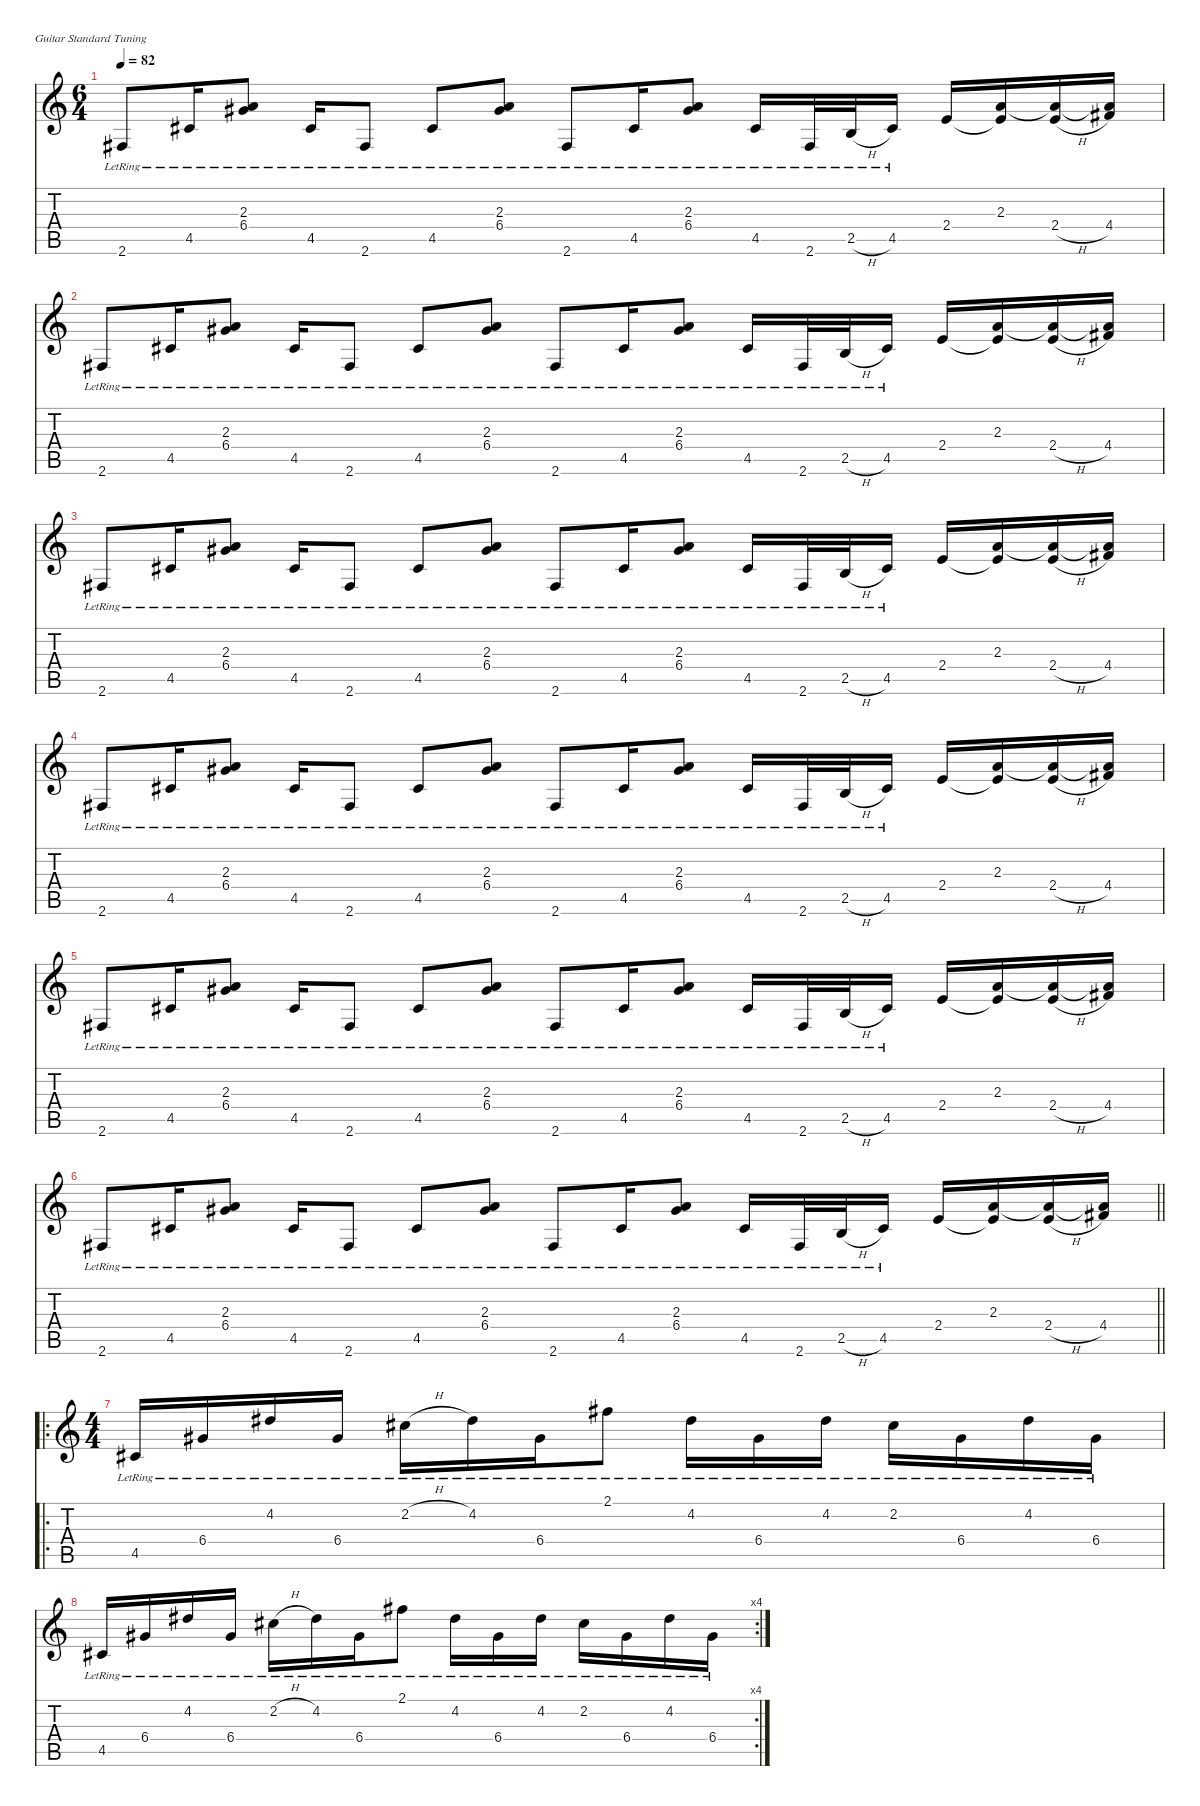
\defaultSystemsLayout 4
\hideDynamics
\bracketExtendMode nobrackets
\singleTrackTrackNamePolicy hidden
\multiTrackTrackNamePolicy hidden
\firstSystemTrackNameMode fullname
\firstSystemTrackNameOrientation horizontal
\otherSystemsTrackNameOrientation horizontal
\track ("Guitar 2" "el.guit.") {instrument electricguitarclean}
\staff {score tabs}
\tuning (E4 B3 G3 D3 A2 E2)
\ts (6 4)
\tempo 82
\clef g2
\ks c
2.6{lr acc #}.8{dy f beam Up} 4.5{lr acc #}.16{beam Up} (2.3{lr} 6.4{lr acc #}).8{beam Up} 4.5{lr acc #}.16{beam Up} 2.6{lr acc #}.8{beam Up} 4.5{lr acc #}.8{beam Up} (2.3{lr} 6.4{lr acc #}).8{beam Up} 2.6{lr acc #}.8{beam Up} 4.5{lr acc #}.16{beam Up} (2.3{lr} 6.4{lr acc #}).8{beam Up} 4.5{lr acc #}.16{beam Up} 2.6{lr acc #}.32{beam Up} 2.5{h lr}.32{beam Up} 4.5{lr acc #}.16{beam Up} 2.4.16{beam Up} (2.3 2.4{t}).16{beam Up} (2.4{h} 2.3{t}).16{beam Up} (2.3{t} 4.4{acc #}).16{beam Up} |
2.6{lr acc #}.8{beam Up} 4.5{lr acc #}.16{beam Up} (2.3{lr} 6.4{lr acc #}).8{beam Up} 4.5{lr acc #}.16{beam Up} 2.6{lr acc #}.8{beam Up} 4.5{lr acc #}.8{beam Up} (2.3{lr} 6.4{lr acc #}).8{beam Up} 2.6{lr acc #}.8{beam Up} 4.5{lr acc #}.16{beam Up} (2.3{lr} 6.4{lr acc #}).8{beam Up} 4.5{lr acc #}.16{beam Up} 2.6{lr acc #}.32{beam Up} 2.5{h lr}.32{beam Up} 4.5{lr acc #}.16{beam Up} 2.4.16{beam Up} (2.3 2.4{t}).16{beam Up} (2.4{h} 2.3{t}).16{beam Up} (2.3{t} 4.4{acc #}).16{beam Up} |
2.6{lr acc #}.8{beam Up} 4.5{lr acc #}.16{beam Up} (2.3{lr} 6.4{lr acc #}).8{beam Up} 4.5{lr acc #}.16{beam Up} 2.6{lr acc #}.8{beam Up} 4.5{lr acc #}.8{beam Up} (2.3{lr} 6.4{lr acc #}).8{beam Up} 2.6{lr acc #}.8{beam Up} 4.5{lr acc #}.16{beam Up} (2.3{lr} 6.4{lr acc #}).8{beam Up} 4.5{lr acc #}.16{beam Up} 2.6{lr acc #}.32{beam Up} 2.5{h lr}.32{beam Up} 4.5{lr acc #}.16{beam Up} 2.4.16{beam Up} (2.3 2.4{t}).16{beam Up} (2.4{h} 2.3{t}).16{beam Up} (2.3{t} 4.4{acc #}).16{beam Up} |
2.6{lr acc #}.8{beam Up} 4.5{lr acc #}.16{beam Up} (2.3{lr} 6.4{lr acc #}).8{beam Up} 4.5{lr acc #}.16{beam Up} 2.6{lr acc #}.8{beam Up} 4.5{lr acc #}.8{beam Up} (2.3{lr} 6.4{lr acc #}).8{beam Up} 2.6{lr acc #}.8{beam Up} 4.5{lr acc #}.16{beam Up} (2.3{lr} 6.4{lr acc #}).8{beam Up} 4.5{lr acc #}.16{beam Up} 2.6{lr acc #}.32{beam Up} 2.5{h lr}.32{beam Up} 4.5{lr acc #}.16{beam Up} 2.4.16{beam Up} (2.3 2.4{t}).16{beam Up} (2.4{h} 2.3{t}).16{beam Up} (2.3{t} 4.4{acc #}).16{beam Up} |
2.6{lr acc #}.8{beam Up} 4.5{lr acc #}.16{beam Up} (2.3{lr} 6.4{lr acc #}).8{beam Up} 4.5{lr acc #}.16{beam Up} 2.6{lr acc #}.8{beam Up} 4.5{lr acc #}.8{beam Up} (2.3{lr} 6.4{lr acc #}).8{beam Up} 2.6{lr acc #}.8{beam Up} 4.5{lr acc #}.16{beam Up} (2.3{lr} 6.4{lr acc #}).8{beam Up} 4.5{lr acc #}.16{beam Up} 2.6{lr acc #}.32{beam Up} 2.5{h lr}.32{beam Up} 4.5{lr acc #}.16{beam Up} 2.4.16{beam Up} (2.3 2.4{t}).16{beam Up} (2.4{h} 2.3{t}).16{beam Up} (2.3{t} 4.4{acc #}).16{beam Up} |
\barLineRight lightlight
2.6{lr acc #}.8{beam Up} 4.5{lr acc #}.16{beam Up} (2.3{lr} 6.4{lr acc #}).8{beam Up} 4.5{lr acc #}.16{beam Up} 2.6{lr acc #}.8{beam Up} 4.5{lr acc #}.8{beam Up} (2.3{lr} 6.4{lr acc #}).8{beam Up} 2.6{lr acc #}.8{beam Up} 4.5{lr acc #}.16{beam Up} (2.3{lr} 6.4{lr acc #}).8{beam Up} 4.5{lr acc #}.16{beam Up} 2.6{lr acc #}.32{beam Up} 2.5{h lr}.32{beam Up} 4.5{lr acc #}.16{beam Up} 2.4.16{beam Up} (2.3 2.4{t}).16{beam Up} (2.4{h} 2.3{t}).16{beam Up} (2.3{t} 4.4{acc #}).16{beam Up} |
\ro
\ts (4 4)
\beaming (8 2 2 2 2)
4.5{lr acc #}.16{beam Up} 6.4{lr acc #}.16{beam Up} 4.2{lr acc #}.16{beam Up} 6.4{lr acc #}.16{beam Up} 2.2{h lr acc #}.16{beam Down} 4.2{lr acc #}.16{beam Down} 6.4{lr acc #}.16{beam Down} 2.1{lr acc #}.8{beam Down} 4.2{lr acc #}.16{beam Down} 6.4{lr acc #}.16{beam Down} 4.2{lr acc #}.16{beam Down} 2.2{lr acc #}.16{beam Down} 6.4{lr acc #}.16{beam Down} 4.2{lr acc #}.16{beam Down} 6.4{lr acc #}.16{beam Down} |
\rc 4
4.5{lr acc #}.16{beam Up} 6.4{lr acc #}.16{beam Up} 4.2{lr acc #}.16{beam Up} 6.4{lr acc #}.16{beam Up} 2.2{h lr acc #}.16{beam Down} 4.2{lr acc #}.16{beam Down} 6.4{lr acc #}.16{beam Down} 2.1{lr acc #}.8{beam Down} 4.2{lr acc #}.16{beam Down} 6.4{lr acc #}.16{beam Down} 4.2{lr acc #}.16{beam Down} 2.2{lr acc #}.16{beam Down} 6.4{lr acc #}.16{beam Down} 4.2{lr acc #}.16{beam Down} 6.4{lr acc #}.16{beam Down}
